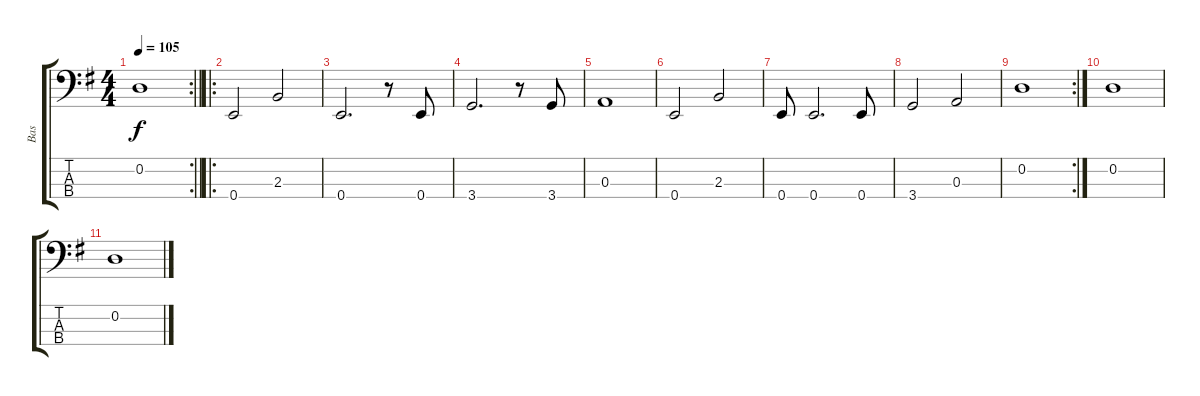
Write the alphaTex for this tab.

\track ("Bas" "Bas") {instrument electricbassfinger}
\staff {score tabs}
\tuning (G2 D2 A1 E1) {hide}
\rc 2
\ts (4 4)
\tempo 105
\clef f4
\barLineRight lightlight
\ks g
0.2.1{dy f} |
\ro
0.4.2 2.3.2 |
0.4.2{d} r.8 0.4.8 |
3.4.2{d} r.8 3.4.8 |
0.3.1 |
0.4.2 2.3.2 |
0.4.8 0.4.2{d} 0.4.8 |
3.4.2 0.3.2 |
\rc 2
0.2.1 |
0.2.1 |
0.2.1
